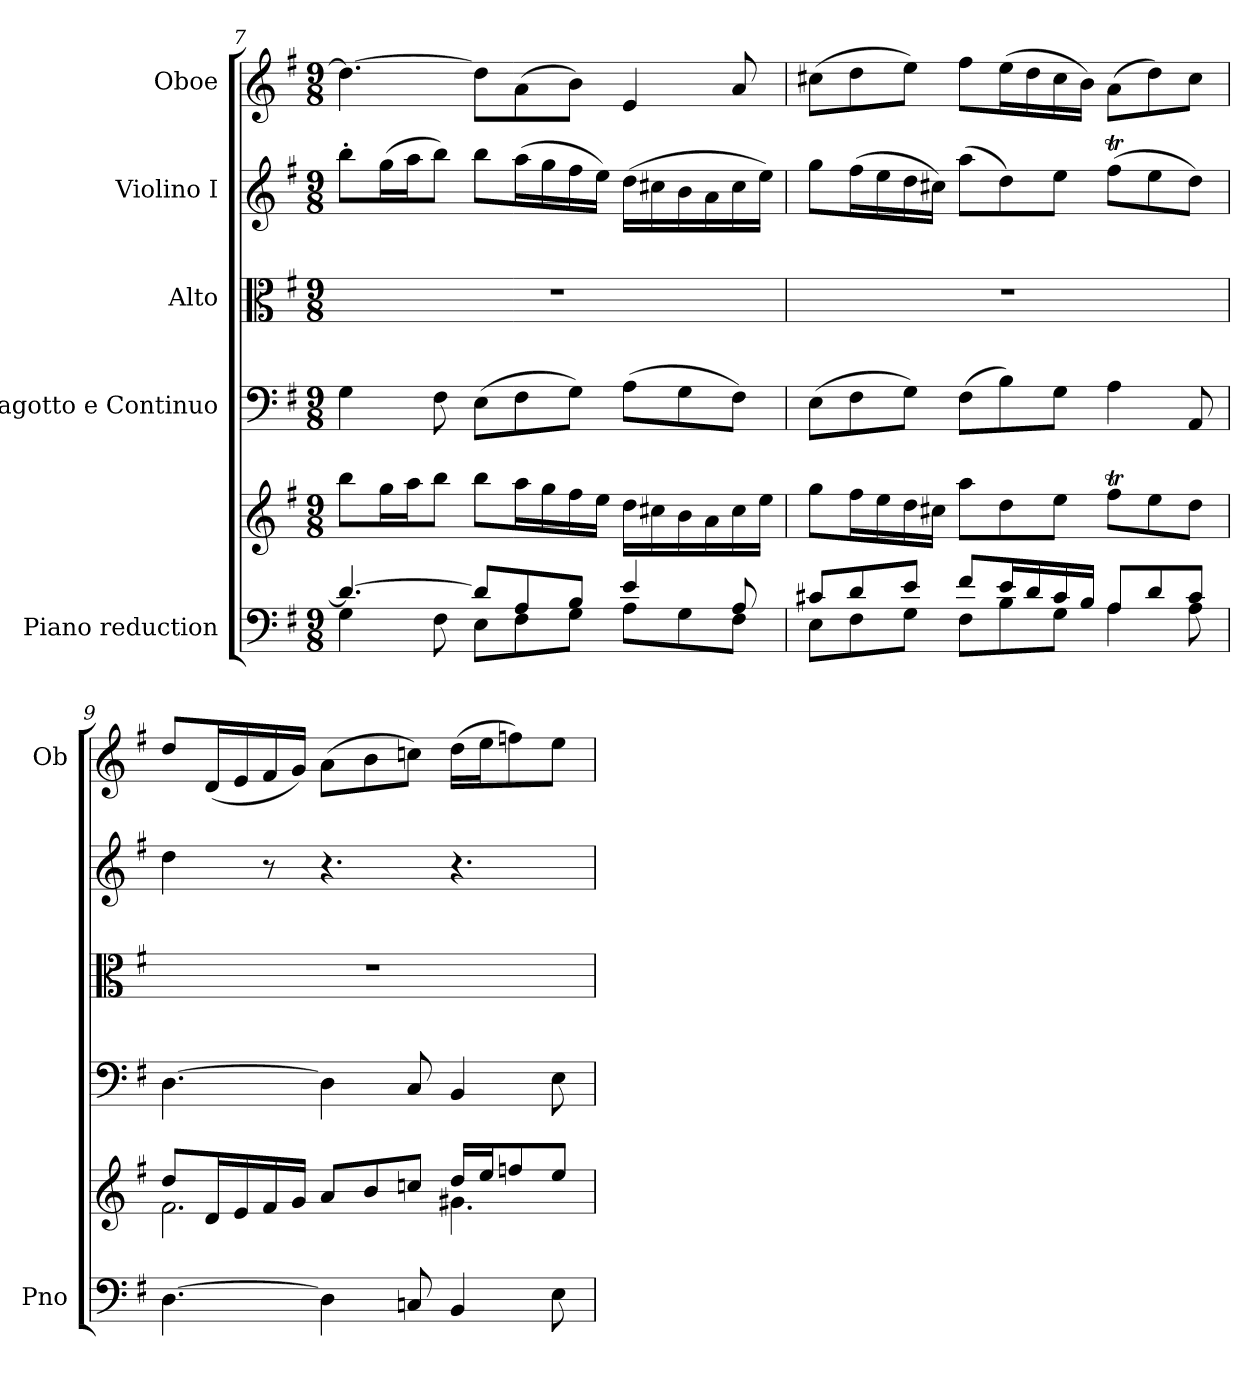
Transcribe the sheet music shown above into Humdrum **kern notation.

**kern	**kern	**kern	**kern	**kern	**kern
*part5	*part5	*part4	*part3	*part2	*part1
*staff6	*staff5	*staff4	*staff3	*staff2	*staff1
*I"Piano reduction	*	*I"Fagotto e Continuo	*I"Alto	*I"Violino I	*I"Oboe
*I'Pno	*	*	*	*	*I'Ob
*clefF4	*clefG2	*clefF4	*clefC3	*clefG2	*clefG2
*k[f#]	*k[f#]	*k[f#]	*k[f#]	*k[f#]	*k[f#]
*M9/8	*M9/8	*M9/8	*M9/8	*M9/8	*M9/8
=7	=7	=7	=7	=7	=7
*^	*	*	*	*	*
4.d/_	4G\	8bb\L	4G\	8%9r	8bb'\L	4.dd\_
.	.	16gg\L	.	.	(>16gg\L	.
.	.	16aa\J	.	.	16aa\J	.
.	8F#\	8bb\J	8F#\	.	8bb\J)	.
8d/L]	8E\L	8bb\L	(>8E\L	.	8bb\L	8dd\L]
8A/	8F#\	16aa\L	8F#\	.	(>16aa\L	(>8a\
.	.	16gg\	.	.	16gg\	.
8B/J	8G\J	16ff#\	8G\J)	.	16ff#\	8b\J)
.	.	16ee\JJ	.	.	16ee\JJ)	.
4e/	8A\L	16dd\LL	(>8A\L	.	(>16dd\LL	4e/
.	.	16cc#X\	.	.	16cc#X\	.
.	8G\	16b\	8G\	.	16b\	.
.	.	16a\	.	.	16a\	.
8A/	8F#\J	16cc#\	8F#\J)	.	16cc#\	8a/
.	.	16ee\JJ	.	.	16ee\JJ)	.
=8	=8	=8	=8	=8	=8	=8
8c#X/L	8E\L	8gg\L	(>8E\L	8%9r	8gg\L	(>8cc#X\L
8d/	8F#\	16ff#\L	8F#\	.	(>16ff#\L	8dd\
.	.	16ee\	.	.	16ee\	.
8e/J	8G\J	16dd\	8G\J)	.	16dd\	8ee\J)
.	.	16cc#X\JJ	.	.	16cc#X\JJ)	.
8f#/L	8F#\L	8aa\L	(>8F#\L	.	(>8aa\L	8ff#\L
16e/L	8B\	8dd\	8B\)	.	8dd\)	(>16ee\L
16d/	.	.	.	.	.	16dd\
16c#/	8G\J	8ee\J	8G\J	.	8ee\J	16cc#\
16B/JJ	.	.	.	.	.	16b\JJ)
8A/L	4A\	8ff#t\L	4A\	.	(>8ff#t\L	(>8a\L
8d/	.	8ee\	.	.	8ee\	8dd\)
8c#/J	8A\	8dd\J	8AA/	.	8dd\J)	8cc#\J
*v	*v	*	*	*	*	*
!!LO:PB:g=z
=9	=9	=9	=9	=9	=9
*	*^	*	*	*	*
[4.D\	8dd/L	2.f#\	[4.D\	8%9r	4dd\	8dd/L
.	16d/L	.	.	.	.	(<16d/L
.	16e/	.	.	.	.	16e/
.	16f#/	.	.	.	8r	16f#/
.	16g/JJ	.	.	.	.	16g/JJ)
4D\]	8a/L	.	4D\]	.	4.r	(>8a\L
.	8b/	.	.	.	.	8b\
8Cn/	8ccn/J	.	8C/	.	.	8ccn\J)
4BB/	16dd/LL	4.g#X\	4BB/	.	4.r	(>16dd\LL
.	16ee/J	.	.	.	.	16ee\J
.	8ffn/	.	.	.	.	8ffn\)
8E\	8ee/J	.	8E\	.	.	8ee\J
*	*v	*v	*	*	*	*
=	=	=	=	=	=
*-	*-	*-	*-	*-	*-
